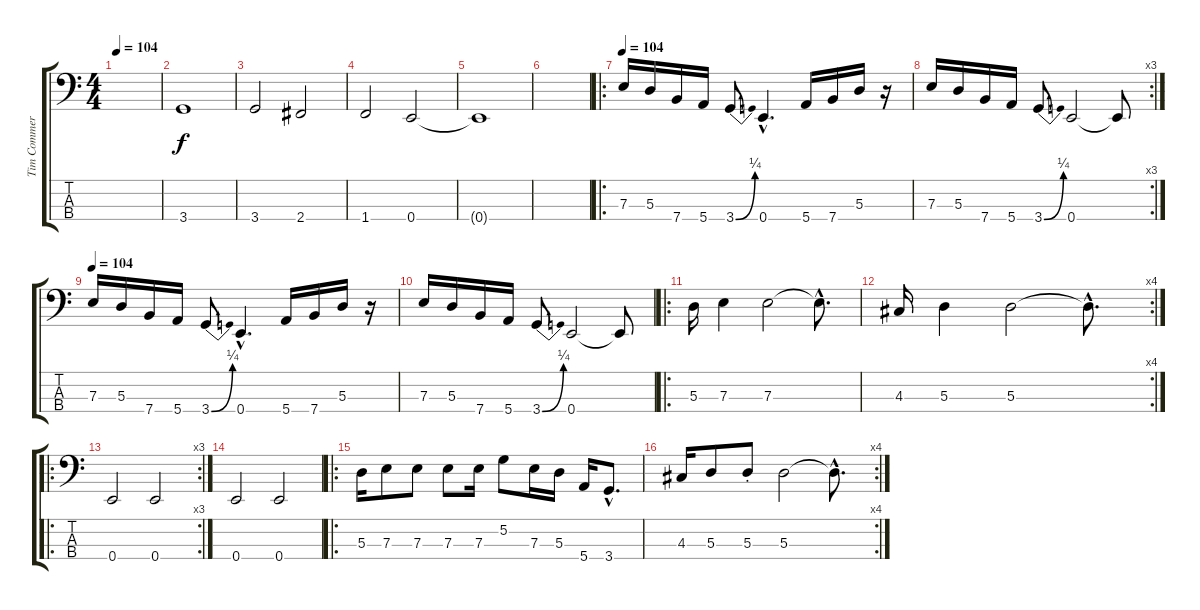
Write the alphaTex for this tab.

\track ("Tim Commerford" "Tim Commer") {instrument electricbassfinger}
\staff {score tabs}
\tuning (G2 D2 A1 E1) {hide}
\ts (4 4)
\tempo 104
\clef f4
\ks c
|
3.4.1 |
3.4.2 2.4.2 |
1.4.2 0.4.2 |
0.4{t}.1 |
|
\ro
\tempo 104
7.3.16 5.3.16 7.4.16 5.4.16 3.4{be (bend 0 0 60 1)}.8 0.4{hac}.4{d} 5.4.16 7.4.16 5.3.16 r.16 |
\rc 3
7.3.16 5.3.16 7.4.16 5.4.16 3.4{be (bend 0 0 60 1)}.8 0.4.2 0.4{t}.8 |
\tempo 104
7.3.16 5.3.16 7.4.16 5.4.16 3.4{be (bend 0 0 60 1)}.8 0.4{hac}.4{d} 5.4.16 7.4.16 5.3.16 r.16 |
7.3.16 5.3.16 7.4.16 5.4.16 3.4{be (bend 0 0 60 1)}.8 0.4.2 0.4{t}.8 |
\ro
5.3.16 7.3.4 7.3.2 7.3{hac t}.8{d} |
\rc 4
4.3.16 5.3.4 5.3.2 5.3{hac t}.8{d} |
\ro
\rc 3
0.4.2 0.4.2 |
0.4.2 0.4.2 |
\ro
5.3.16 7.3.8 7.3.8 7.3.8 7.3.16 5.2.8 7.3.16 5.3.16 5.4.16 3.4{hac}.8{d} |
\rc 4
4.3.16 5.3.8 5.3{st}.8 5.3.2 5.3{hac t}.8{d}
